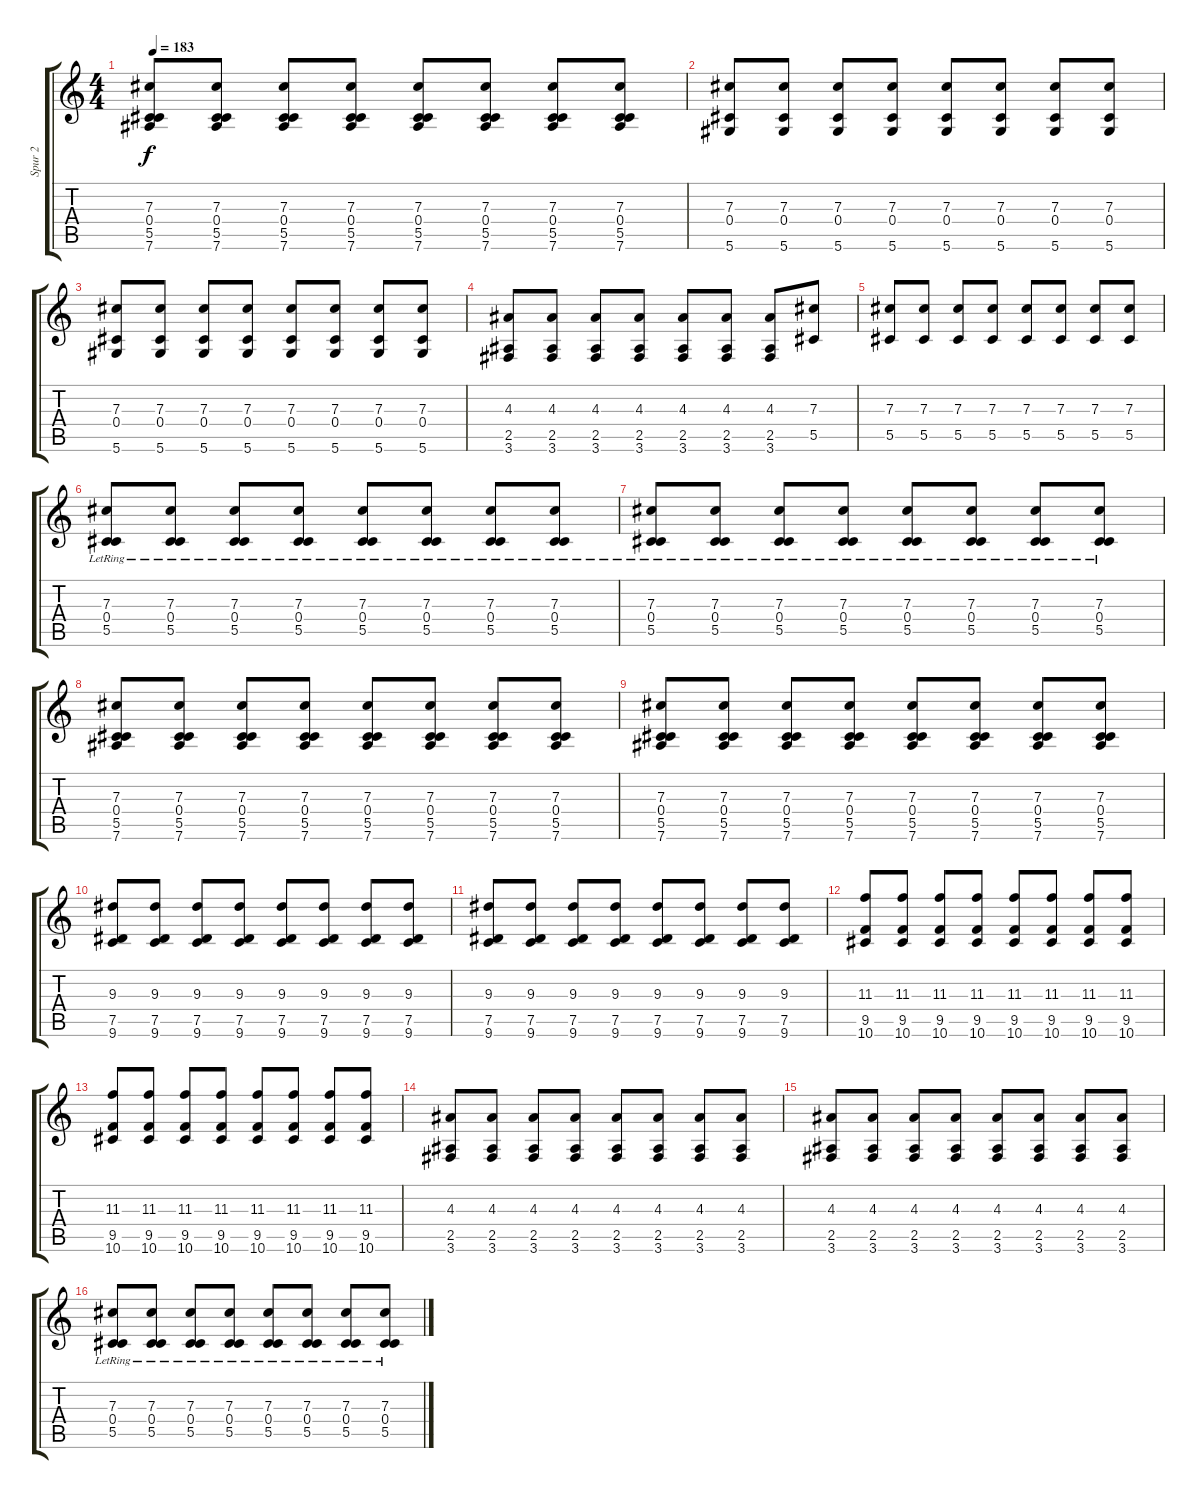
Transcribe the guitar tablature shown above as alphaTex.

\track ("Spur 2" "Spur 2") {instrument distortionguitar}
\staff {score tabs}
\tuning (Eb4 Bb3 Gb3 Db3 Ab2 Eb2) {hide}
\ts (4 4)
\tempo 183
\clef g2
\ks c
(7.3 0.4 5.5 7.6).8{dy f} (7.3 0.4 5.5 7.6).8 (7.3 0.4 5.5 7.6).8 (7.3 0.4 5.5 7.6).8 (7.3 0.4 5.5 7.6).8 (7.3 0.4 5.5 7.6).8 (7.3 0.4 5.5 7.6).8 (7.3 0.4 5.5 7.6).8 |
(7.3 0.4 5.6).8 (7.3 0.4 5.6).8 (7.3 0.4 5.6).8 (7.3 0.4 5.6).8 (7.3 0.4 5.6).8 (7.3 0.4 5.6).8 (7.3 0.4 5.6).8 (7.3 0.4 5.6).8 |
(7.3 0.4 5.6).8 (7.3 0.4 5.6).8 (7.3 0.4 5.6).8 (7.3 0.4 5.6).8 (7.3 0.4 5.6).8 (7.3 0.4 5.6).8 (7.3 0.4 5.6).8 (7.3 0.4 5.6).8 |
(4.3 2.5 3.6).8 (4.3 2.5 3.6).8 (4.3 2.5 3.6).8 (4.3 2.5 3.6).8 (4.3 2.5 3.6).8 (4.3 2.5 3.6).8 (4.3 2.5 3.6).8 (7.3 5.5).8 |
(7.3 5.5).8 (7.3 5.5).8 (7.3 5.5).8 (7.3 5.5).8 (7.3 5.5).8 (7.3 5.5).8 (7.3 5.5).8 (7.3 5.5).8 |
(7.3 0.4 5.5{lr}).8 (7.3 0.4 5.5{lr}).8 (7.3 0.4 5.5{lr}).8 (7.3 0.4 5.5{lr}).8 (7.3 0.4 5.5{lr}).8 (7.3 0.4 5.5{lr}).8 (7.3 0.4 5.5{lr}).8 (7.3 0.4 5.5{lr}).8 |
(7.3 0.4 5.5{lr}).8 (7.3 0.4 5.5{lr}).8 (7.3 0.4 5.5{lr}).8 (7.3 0.4 5.5{lr}).8 (7.3 0.4 5.5{lr}).8 (7.3 0.4 5.5{lr}).8 (7.3 0.4 5.5{lr}).8 (7.3 0.4 5.5{lr}).8 |
(7.3 0.4 5.5 7.6).8 (7.3 0.4 5.5 7.6).8 (7.3 0.4 5.5 7.6).8 (7.3 0.4 5.5 7.6).8 (7.3 0.4 5.5 7.6).8 (7.3 0.4 5.5 7.6).8 (7.3 0.4 5.5 7.6).8 (7.3 0.4 5.5 7.6).8 |
(7.3 0.4 5.5 7.6).8 (7.3 0.4 5.5 7.6).8 (7.3 0.4 5.5 7.6).8 (7.3 0.4 5.5 7.6).8 (7.3 0.4 5.5 7.6).8 (7.3 0.4 5.5 7.6).8 (7.3 0.4 5.5 7.6).8 (7.3 0.4 5.5 7.6).8 |
(9.3 7.5 9.6).8 (9.3 7.5 9.6).8 (9.3 7.5 9.6).8 (9.3 7.5 9.6).8 (9.3 7.5 9.6).8 (9.3 7.5 9.6).8 (9.3 7.5 9.6).8 (9.3 7.5 9.6).8 |
(9.3 7.5 9.6).8 (9.3 7.5 9.6).8 (9.3 7.5 9.6).8 (9.3 7.5 9.6).8 (9.3 7.5 9.6).8 (9.3 7.5 9.6).8 (9.3 7.5 9.6).8 (9.3 7.5 9.6).8 |
(11.3 9.5 10.6).8 (11.3 9.5 10.6).8 (11.3 9.5 10.6).8 (11.3 9.5 10.6).8 (11.3 9.5 10.6).8 (11.3 9.5 10.6).8 (11.3 9.5 10.6).8 (11.3 9.5 10.6).8 |
(11.3 9.5 10.6).8 (11.3 9.5 10.6).8 (11.3 9.5 10.6).8 (11.3 9.5 10.6).8 (11.3 9.5 10.6).8 (11.3 9.5 10.6).8 (11.3 9.5 10.6).8 (11.3 9.5 10.6).8 |
(4.3 2.5 3.6).8 (4.3 2.5 3.6).8 (4.3 2.5 3.6).8 (4.3 2.5 3.6).8 (4.3 2.5 3.6).8 (4.3 2.5 3.6).8 (4.3 2.5 3.6).8 (4.3 2.5 3.6).8 |
(4.3 2.5 3.6).8 (4.3 2.5 3.6).8 (4.3 2.5 3.6).8 (4.3 2.5 3.6).8 (4.3 2.5 3.6).8 (4.3 2.5 3.6).8 (4.3 2.5 3.6).8 (4.3 2.5 3.6).8 |
\section ("" "")
(7.3 0.4 5.5{lr}).8 (7.3 0.4 5.5{lr}).8 (7.3 0.4 5.5{lr}).8 (7.3 0.4 5.5{lr}).8 (7.3 0.4 5.5{lr}).8 (7.3 0.4 5.5{lr}).8 (7.3 0.4 5.5{lr}).8 (7.3 0.4 5.5{lr}).8
